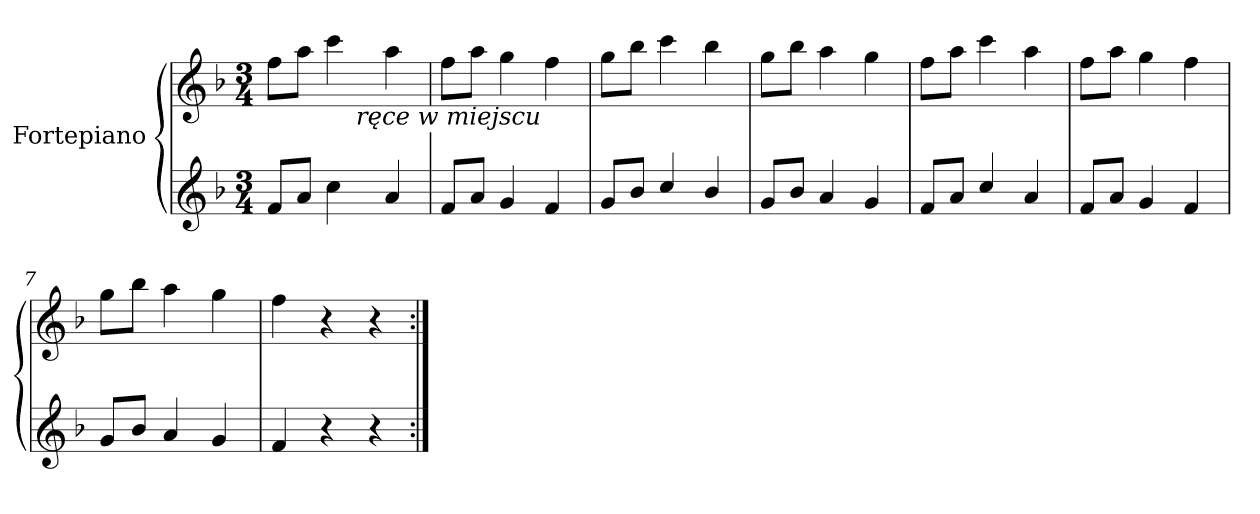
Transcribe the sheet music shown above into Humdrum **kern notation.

**kern	**kern	**dynam
*part1	*part1	*part1
*staff2	*staff1	*staff1/2
*I"Fortepiano	*	*
*clefG2	*clefG2	*
*k[b-]	*k[b-]	*
*M3/4	*M3/4	*
=1	=1	=1
!	!LO:TX:a:i:t=Mazur chłopski	!
!	!	!LO:DY:b
*	*^	*
8f/L	8ff\L	4.ryy	forte.
8a/J	8aa\J	.	.
4cc\	4ccc\	.	.
!	!	!LO:TX:b:i:t=ręce w miejscu	!
.	.	4.ryy	.
4a/	4aa\	.	.
*	*v	*v	*
=2	=2	=2
8f/L	8ff\L	.
8a/J	8aa\J	.
4g/	4gg\	.
4f/	4ff\	.
=3	=3	=3
8g/L	8gg\L	.
8b-/J	8bb-\J	.
4cc/	4ccc\	.
4b-/	4bb-\	.
=4	=4	=4
8g/L	8gg\L	.
8b-/J	8bb-\J	.
4a/	4aa\	.
4g/	4gg\	.
=5	=5	=5
8f/L	8ff\L	.
8a/J	8aa\J	.
4cc/	4ccc\	.
4a/	4aa\	.
=6	=6	=6
8f/L	8ff\L	.
8a/J	8aa\J	.
4g/	4gg\	.
4f/	4ff\	.
=7	=7	=7
8g/L	8gg\L	.
8b-/J	8bb-\J	.
4a/	4aa\	.
4g/	4gg\	.
=8	=8	=8
4f/	4ff\	.
4r	4r	.
4r	4r	.
=:|!	=:|!	=:|!
*-	*-	*-
